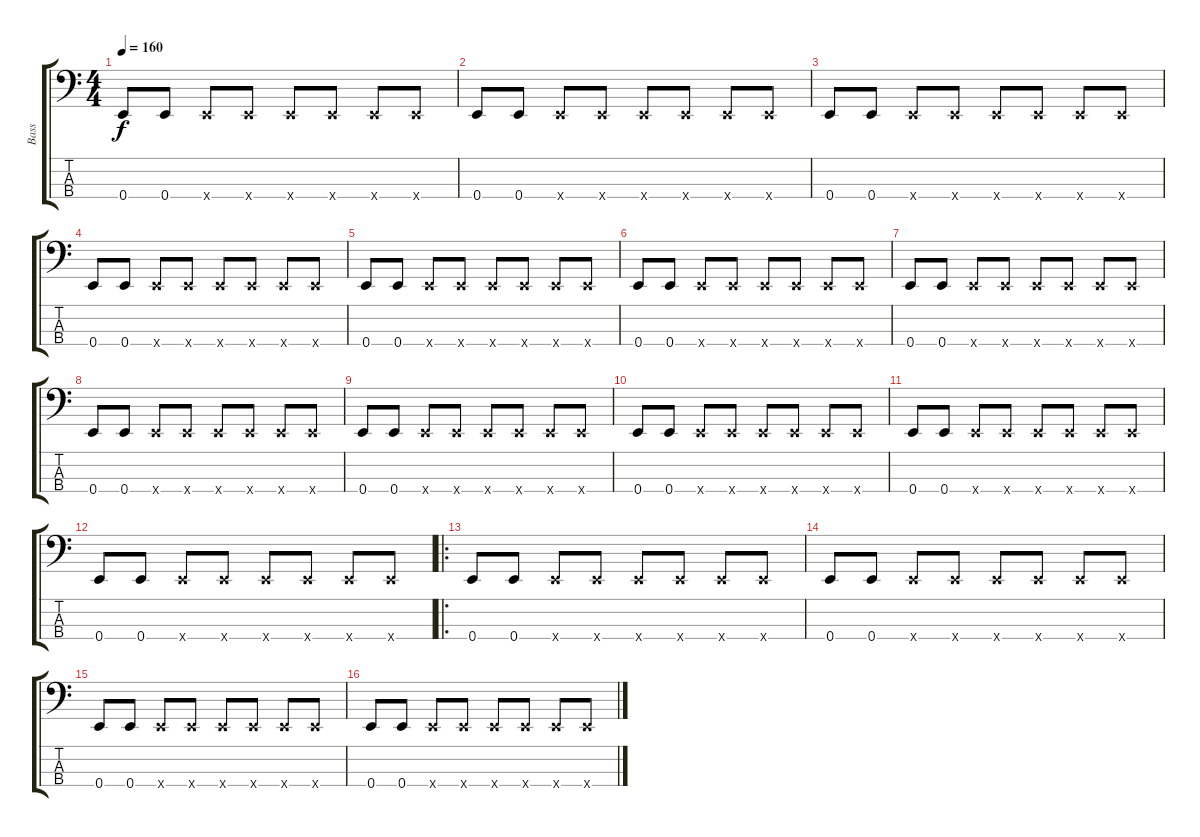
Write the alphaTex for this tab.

\track ("Bass" "Bass") {instrument electricbasspick}
\staff {score tabs}
\tuning (G2 D2 A1 E1) {hide}
\ts (4 4)
\tempo 160
\clef f4
\ks c
0.4.8{dy f} 0.4.8 0.4{x}.8 0.4{x}.8 0.4{x}.8 0.4{x}.8 0.4{x}.8 0.4{x}.8 |
0.4.8 0.4.8 0.4{x}.8 0.4{x}.8 0.4{x}.8 0.4{x}.8 0.4{x}.8 0.4{x}.8 |
0.4.8 0.4.8 0.4{x}.8 0.4{x}.8 0.4{x}.8 0.4{x}.8 0.4{x}.8 0.4{x}.8 |
0.4.8 0.4.8 0.4{x}.8 0.4{x}.8 0.4{x}.8 0.4{x}.8 0.4{x}.8 0.4{x}.8 |
0.4.8 0.4.8 0.4{x}.8 0.4{x}.8 0.4{x}.8 0.4{x}.8 0.4{x}.8 0.4{x}.8 |
0.4.8 0.4.8 0.4{x}.8 0.4{x}.8 0.4{x}.8 0.4{x}.8 0.4{x}.8 0.4{x}.8 |
0.4.8 0.4.8 0.4{x}.8 0.4{x}.8 0.4{x}.8 0.4{x}.8 0.4{x}.8 0.4{x}.8 |
0.4.8 0.4.8 0.4{x}.8 0.4{x}.8 0.4{x}.8 0.4{x}.8 0.4{x}.8 0.4{x}.8 |
0.4.8 0.4.8 0.4{x}.8 0.4{x}.8 0.4{x}.8 0.4{x}.8 0.4{x}.8 0.4{x}.8 |
0.4.8 0.4.8 0.4{x}.8 0.4{x}.8 0.4{x}.8 0.4{x}.8 0.4{x}.8 0.4{x}.8 |
0.4.8 0.4.8 0.4{x}.8 0.4{x}.8 0.4{x}.8 0.4{x}.8 0.4{x}.8 0.4{x}.8 |
0.4.8 0.4.8 0.4{x}.8 0.4{x}.8 0.4{x}.8 0.4{x}.8 0.4{x}.8 0.4{x}.8 |
\ro
0.4.8 0.4.8 0.4{x}.8 0.4{x}.8 0.4{x}.8 0.4{x}.8 0.4{x}.8 0.4{x}.8 |
0.4.8 0.4.8 0.4{x}.8 0.4{x}.8 0.4{x}.8 0.4{x}.8 0.4{x}.8 0.4{x}.8 |
0.4.8 0.4.8 0.4{x}.8 0.4{x}.8 0.4{x}.8 0.4{x}.8 0.4{x}.8 0.4{x}.8 |
0.4.8 0.4.8 0.4{x}.8 0.4{x}.8 0.4{x}.8 0.4{x}.8 0.4{x}.8 0.4{x}.8
